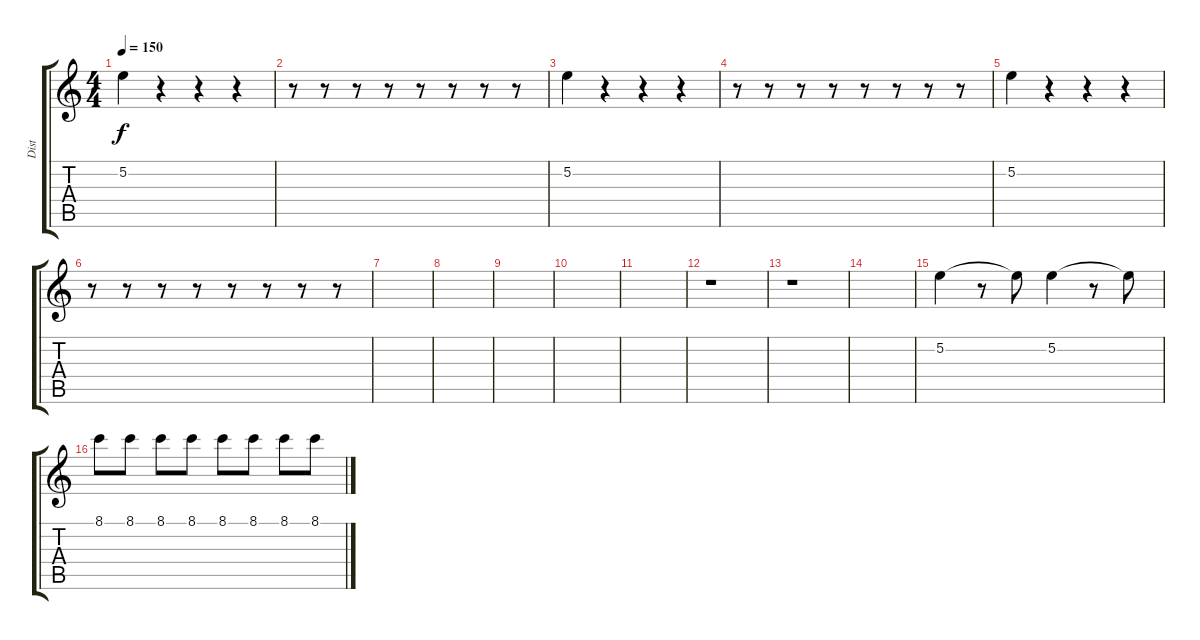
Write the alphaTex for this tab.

\track ("Dist" "Dist") {instrument distortionguitar}
\staff {score tabs}
\tuning (E4 B3 G3 D3 A2 E2) {hide}
\ts (4 4)
\tempo 150
\clef g2
\ks c
5.2.4{dy f} r.4 r.4 r.4 |
r.8 r.8 r.8 r.8 r.8 r.8 r.8 r.8 |
5.2.4 r.4 r.4 r.4 |
r.8 r.8 r.8 r.8 r.8 r.8 r.8 r.8 |
5.2.4 r.4 r.4 r.4 |
r.8 r.8 r.8 r.8 r.8 r.8 r.8 r.8 |
|
|
|
|
|
r.1 |
r.1 |
|
5.2.4 r.8 5.2{t}.8 5.2.4 r.8 5.2{t}.8 |
8.1.8 8.1.8 8.1.8 8.1.8 8.1.8 8.1.8 8.1.8 8.1.8
